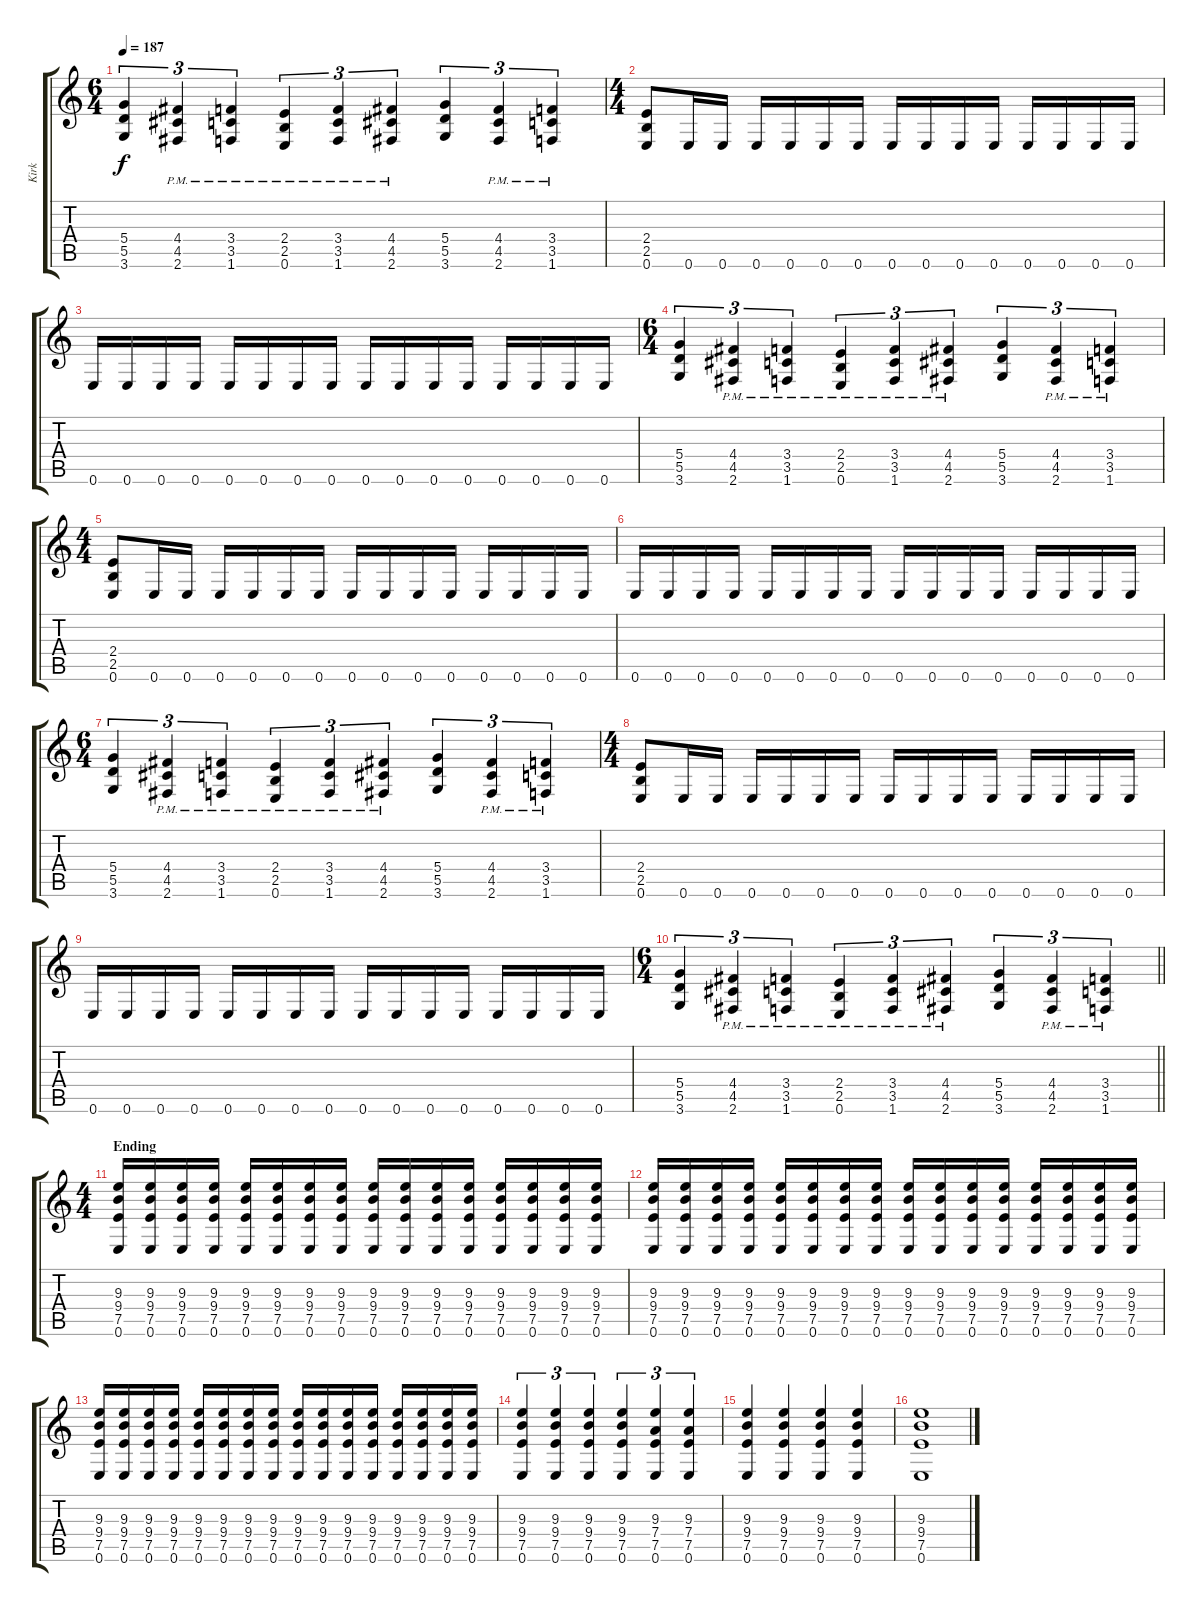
\track ("Kirk" "Kirk") {instrument distortionguitar}
\staff {score tabs}
\tuning (E4 B3 G3 D3 A2 E2) {hide}
\ts (6 4)
\tempo 187
\clef g2
\ks c
(5.4 5.5 3.6).4{tu (3 2) dy f} (4.4{pm} 4.5{pm} 2.6{pm}).4{tu (3 2)} (3.4{pm} 3.5{pm} 1.6{pm}).4{tu (3 2)} (2.4{pm} 2.5{pm} 0.6{pm}).4{tu (3 2)} (3.4{pm} 3.5{pm} 1.6{pm}).4{tu (3 2)} (4.4{pm} 4.5{pm} 2.6{pm}).4{tu (3 2)} (5.4 5.5 3.6).4{tu (3 2)} (4.4{pm} 4.5{pm} 2.6{pm}).4{tu (3 2)} (3.4{pm} 3.5{pm} 1.6{pm}).4{tu (3 2)} |
\ts (4 4)
(2.4 2.5 0.6).8 0.6.16 0.6.16 0.6.16 0.6.16 0.6.16 0.6.16 0.6.16 0.6.16 0.6.16 0.6.16 0.6.16 0.6.16 0.6.16 0.6.16 |
0.6.16 0.6.16 0.6.16 0.6.16 0.6.16 0.6.16 0.6.16 0.6.16 0.6.16 0.6.16 0.6.16 0.6.16 0.6.16 0.6.16 0.6.16 0.6.16 |
\ts (6 4)
(5.4 5.5 3.6).4{tu (3 2)} (4.4{pm} 4.5{pm} 2.6{pm}).4{tu (3 2)} (3.4{pm} 3.5{pm} 1.6{pm}).4{tu (3 2)} (2.4{pm} 2.5{pm} 0.6{pm}).4{tu (3 2)} (3.4{pm} 3.5{pm} 1.6{pm}).4{tu (3 2)} (4.4{pm} 4.5{pm} 2.6{pm}).4{tu (3 2)} (5.4 5.5 3.6).4{tu (3 2)} (4.4{pm} 4.5{pm} 2.6{pm}).4{tu (3 2)} (3.4{pm} 3.5{pm} 1.6{pm}).4{tu (3 2)} |
\ts (4 4)
(2.4 2.5 0.6).8 0.6.16 0.6.16 0.6.16 0.6.16 0.6.16 0.6.16 0.6.16 0.6.16 0.6.16 0.6.16 0.6.16 0.6.16 0.6.16 0.6.16 |
0.6.16 0.6.16 0.6.16 0.6.16 0.6.16 0.6.16 0.6.16 0.6.16 0.6.16 0.6.16 0.6.16 0.6.16 0.6.16 0.6.16 0.6.16 0.6.16 |
\ts (6 4)
(5.4 5.5 3.6).4{tu (3 2)} (4.4{pm} 4.5{pm} 2.6{pm}).4{tu (3 2)} (3.4{pm} 3.5{pm} 1.6{pm}).4{tu (3 2)} (2.4{pm} 2.5{pm} 0.6{pm}).4{tu (3 2)} (3.4{pm} 3.5{pm} 1.6{pm}).4{tu (3 2)} (4.4{pm} 4.5{pm} 2.6{pm}).4{tu (3 2)} (5.4 5.5 3.6).4{tu (3 2)} (4.4{pm} 4.5{pm} 2.6{pm}).4{tu (3 2)} (3.4{pm} 3.5{pm} 1.6{pm}).4{tu (3 2)} |
\ts (4 4)
(2.4 2.5 0.6).8 0.6.16 0.6.16 0.6.16 0.6.16 0.6.16 0.6.16 0.6.16 0.6.16 0.6.16 0.6.16 0.6.16 0.6.16 0.6.16 0.6.16 |
0.6.16 0.6.16 0.6.16 0.6.16 0.6.16 0.6.16 0.6.16 0.6.16 0.6.16 0.6.16 0.6.16 0.6.16 0.6.16 0.6.16 0.6.16 0.6.16 |
\ts (6 4)
\barLineRight lightlight
(5.4 5.5 3.6).4{tu (3 2)} (4.4{pm} 4.5{pm} 2.6{pm}).4{tu (3 2)} (3.4{pm} 3.5{pm} 1.6{pm}).4{tu (3 2)} (2.4{pm} 2.5{pm} 0.6{pm}).4{tu (3 2)} (3.4{pm} 3.5{pm} 1.6{pm}).4{tu (3 2)} (4.4{pm} 4.5{pm} 2.6{pm}).4{tu (3 2)} (5.4 5.5 3.6).4{tu (3 2)} (4.4{pm} 4.5{pm} 2.6{pm}).4{tu (3 2)} (3.4{pm} 3.5{pm} 1.6{pm}).4{tu (3 2)} |
\ts (4 4)
\section ("" "Ending")
(9.3 9.4 7.5 0.6).16 (9.3 9.4 7.5 0.6).16 (9.3 9.4 7.5 0.6).16 (9.3 9.4 7.5 0.6).16 (9.3 9.4 7.5 0.6).16 (9.3 9.4 7.5 0.6).16 (9.3 9.4 7.5 0.6).16 (9.3 9.4 7.5 0.6).16 (9.3 9.4 7.5 0.6).16 (9.3 9.4 7.5 0.6).16 (9.3 9.4 7.5 0.6).16 (9.3 9.4 7.5 0.6).16 (9.3 9.4 7.5 0.6).16 (9.3 9.4 7.5 0.6).16 (9.3 9.4 7.5 0.6).16 (9.3 9.4 7.5 0.6).16 |
(9.3 9.4 7.5 0.6).16 (9.3 9.4 7.5 0.6).16 (9.3 9.4 7.5 0.6).16 (9.3 9.4 7.5 0.6).16 (9.3 9.4 7.5 0.6).16 (9.3 9.4 7.5 0.6).16 (9.3 9.4 7.5 0.6).16 (9.3 9.4 7.5 0.6).16 (9.3 9.4 7.5 0.6).16 (9.3 9.4 7.5 0.6).16 (9.3 9.4 7.5 0.6).16 (9.3 9.4 7.5 0.6).16 (9.3 9.4 7.5 0.6).16 (9.3 9.4 7.5 0.6).16 (9.3 9.4 7.5 0.6).16 (9.3 9.4 7.5 0.6).16 |
(9.3 9.4 7.5 0.6).16 (9.3 9.4 7.5 0.6).16 (9.3 9.4 7.5 0.6).16 (9.3 9.4 7.5 0.6).16 (9.3 9.4 7.5 0.6).16 (9.3 9.4 7.5 0.6).16 (9.3 9.4 7.5 0.6).16 (9.3 9.4 7.5 0.6).16 (9.3 9.4 7.5 0.6).16 (9.3 9.4 7.5 0.6).16 (9.3 9.4 7.5 0.6).16 (9.3 9.4 7.5 0.6).16 (9.3 9.4 7.5 0.6).16 (9.3 9.4 7.5 0.6).16 (9.3 9.4 7.5 0.6).16 (9.3 9.4 7.5 0.6).16 |
(9.3 9.4 7.5 0.6).4{tu (3 2)} (9.3 9.4 7.5 0.6).4{tu (3 2)} (9.3 9.4 7.5 0.6).4{tu (3 2)} (9.3 9.4 7.5 0.6).4{tu (3 2)} (9.3 7.4 7.5 0.6).4{tu (3 2)} (9.3 7.4 7.5 0.6).4{tu (3 2)} |
(9.3 9.4 7.5 0.6).4 (9.3 9.4 7.5 0.6).4 (9.3 9.4 7.5 0.6).4 (9.3 9.4 7.5 0.6).4 |
(9.3 9.4 7.5 0.6).1
